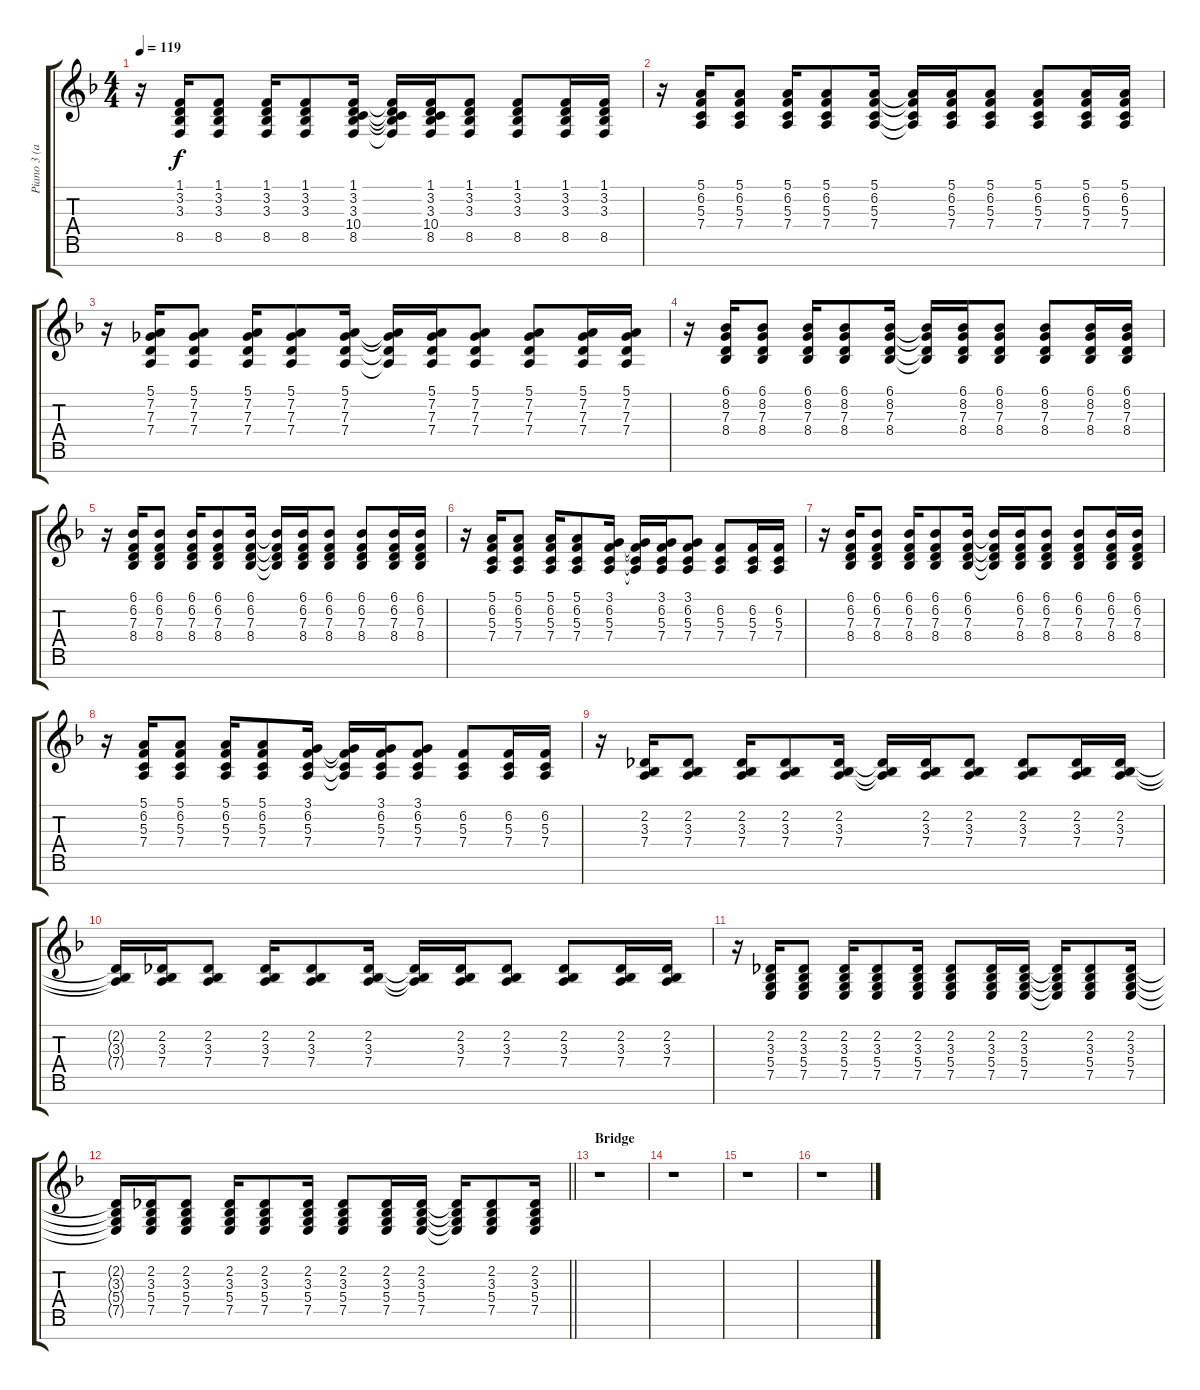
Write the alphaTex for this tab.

\track ("Piano 3 (acous.) (RH)" "Piano 3 (a") {instrument brightacousticpiano}
\staff {score tabs}
\tuning (E4 B3 G3 D3 A2 E2 B1) {hide}
\ts (4 4)
\tempo 119
\clef g2
\ks dminor
r.16{dy f} (1.1 3.2 3.3 8.5).16 (1.1 3.2 3.3 8.5).8 (1.1 3.2 3.3 8.5).16 (1.1 3.2 3.3 8.5).8 (1.1 3.2 3.3 10.4 8.5).16 (1.1{t} 3.2{t} 3.3{t} 10.4{t} 8.5{t}).16 (1.1 3.2 3.3 10.4 8.5).16 (1.1 3.2 3.3 8.5).8 (1.1 3.2 3.3 8.5).8 (1.1 3.2 3.3 8.5).16 (1.1 3.2 3.3 8.5).16 |
r.16 (5.1 6.2 5.3 7.4).16 (5.1 6.2 5.3 7.4).8 (5.1 6.2 5.3 7.4).16 (5.1 6.2 5.3 7.4).8 (5.1 6.2 5.3 7.4).16 (5.1{t} 6.2{t} 5.3{t} 7.4{t}).16 (5.1 6.2 5.3 7.4).16 (5.1 6.2 5.3 7.4).8 (5.1 6.2 5.3 7.4).8 (5.1 6.2 5.3 7.4).16 (5.1 6.2 5.3 7.4).16 |
r.16 (5.1 7.2 7.3 7.4).16 (5.1 7.2 7.3 7.4).8 (5.1 7.2 7.3 7.4).16 (5.1 7.2 7.3 7.4).8 (5.1 7.2 7.3 7.4).16 (5.1{t} 7.2{t} 7.3{t} 7.4{t}).16 (5.1 7.2 7.3 7.4).16 (5.1 7.2 7.3 7.4).8 (5.1 7.2 7.3 7.4).8 (5.1 7.2 7.3 7.4).16 (5.1 7.2 7.3 7.4).16 |
r.16 (6.1 8.2 7.3 8.4).16 (6.1 8.2 7.3 8.4).8 (6.1 8.2 7.3 8.4).16 (6.1 8.2 7.3 8.4).8 (6.1 8.2 7.3 8.4).16 (6.1{t} 8.2{t} 7.3{t} 8.4{t}).16 (6.1 8.2 7.3 8.4).16 (6.1 8.2 7.3 8.4).8 (6.1 8.2 7.3 8.4).8 (6.1 8.2 7.3 8.4).16 (6.1 8.2 7.3 8.4).16 |
r.16 (6.1 6.2 7.3 8.4).16 (6.1 6.2 7.3 8.4).8 (6.1 6.2 7.3 8.4).16 (6.1 6.2 7.3 8.4).8 (6.1 6.2 7.3 8.4).16 (6.1{t} 6.2{t} 7.3{t} 8.4{t}).16 (6.1 6.2 7.3 8.4).16 (6.1 6.2 7.3 8.4).8 (6.1 6.2 7.3 8.4).8 (6.1 6.2 7.3 8.4).16 (6.1 6.2 7.3 8.4).16 |
r.16 (5.1 6.2 5.3 7.4).16 (5.1 6.2 5.3 7.4).8 (5.1 6.2 5.3 7.4).16 (5.1 6.2 5.3 7.4).8 (3.1 6.2 5.3 7.4).16 (3.1{t} 6.2{t} 5.3{t} 7.4{t}).16 (3.1 6.2 5.3 7.4).16 (3.1 6.2 5.3 7.4).8 (6.2 5.3 7.4).8 (6.2 5.3 7.4).16 (6.2 5.3 7.4).16 |
r.16 (6.1 6.2 7.3 8.4).16 (6.1 6.2 7.3 8.4).8 (6.1 6.2 7.3 8.4).16 (6.1 6.2 7.3 8.4).8 (6.1 6.2 7.3 8.4).16 (6.1{t} 6.2{t} 7.3{t} 8.4{t}).16 (6.1 6.2 7.3 8.4).16 (6.1 6.2 7.3 8.4).8 (6.1 6.2 7.3 8.4).8 (6.1 6.2 7.3 8.4).16 (6.1 6.2 7.3 8.4).16 |
r.16 (5.1 6.2 5.3 7.4).16 (5.1 6.2 5.3 7.4).8 (5.1 6.2 5.3 7.4).16 (5.1 6.2 5.3 7.4).8 (3.1 6.2 5.3 7.4).16 (3.1{t} 6.2{t} 5.3{t} 7.4{t}).16 (3.1 6.2 5.3 7.4).16 (3.1 6.2 5.3 7.4).8 (6.2 5.3 7.4).8 (6.2 5.3 7.4).16 (6.2 5.3 7.4).16 |
r.16 (2.2 3.3 7.4).16 (2.2 3.3 7.4).8 (2.2 3.3 7.4).16 (2.2 3.3 7.4).8 (2.2 3.3 7.4).16 (2.2{t} 3.3{t} 7.4{t}).16 (2.2 3.3 7.4).16 (2.2 3.3 7.4).8 (2.2 3.3 7.4).8 (2.2 3.3 7.4).16 (2.2 3.3 7.4).16 |
(2.2{t} 3.3{t} 7.4{t}).16 (2.2 3.3 7.4).16 (2.2 3.3 7.4).8 (2.2 3.3 7.4).16 (2.2 3.3 7.4).8 (2.2 3.3 7.4).16 (2.2{t} 3.3{t} 7.4{t}).16 (2.2 3.3 7.4).16 (2.2 3.3 7.4).8 (2.2 3.3 7.4).8 (2.2 3.3 7.4).16 (2.2 3.3 7.4).16 |
r.16 (2.2 3.3 5.4 7.5).16 (2.2 3.3 5.4 7.5).8 (2.2 3.3 5.4 7.5).16 (2.2 3.3 5.4 7.5).8 (2.2 3.3 5.4 7.5).16 (2.2 3.3 5.4 7.5).8 (2.2 3.3 5.4 7.5).16 (2.2 3.3 5.4 7.5).16 (2.2{t} 3.3{t} 5.4{t} 7.5{t}).16 (2.2 3.3 5.4 7.5).8 (2.2 3.3 5.4 7.5).16 |
\barLineRight lightlight
(2.2{t} 3.3{t} 5.4{t} 7.5{t}).16 (2.2 3.3 5.4 7.5).16 (2.2 3.3 5.4 7.5).8 (2.2 3.3 5.4 7.5).16 (2.2 3.3 5.4 7.5).8 (2.2 3.3 5.4 7.5).16 (2.2 3.3 5.4 7.5).8 (2.2 3.3 5.4 7.5).16 (2.2 3.3 5.4 7.5).16 (2.2{t} 3.3{t} 5.4{t} 7.5{t}).16 (2.2 3.3 5.4 7.5).8 (2.2 3.3 5.4 7.5).16 |
\section ("" "Bridge")
r.1 |
r.1 |
r.1 |
r.1
